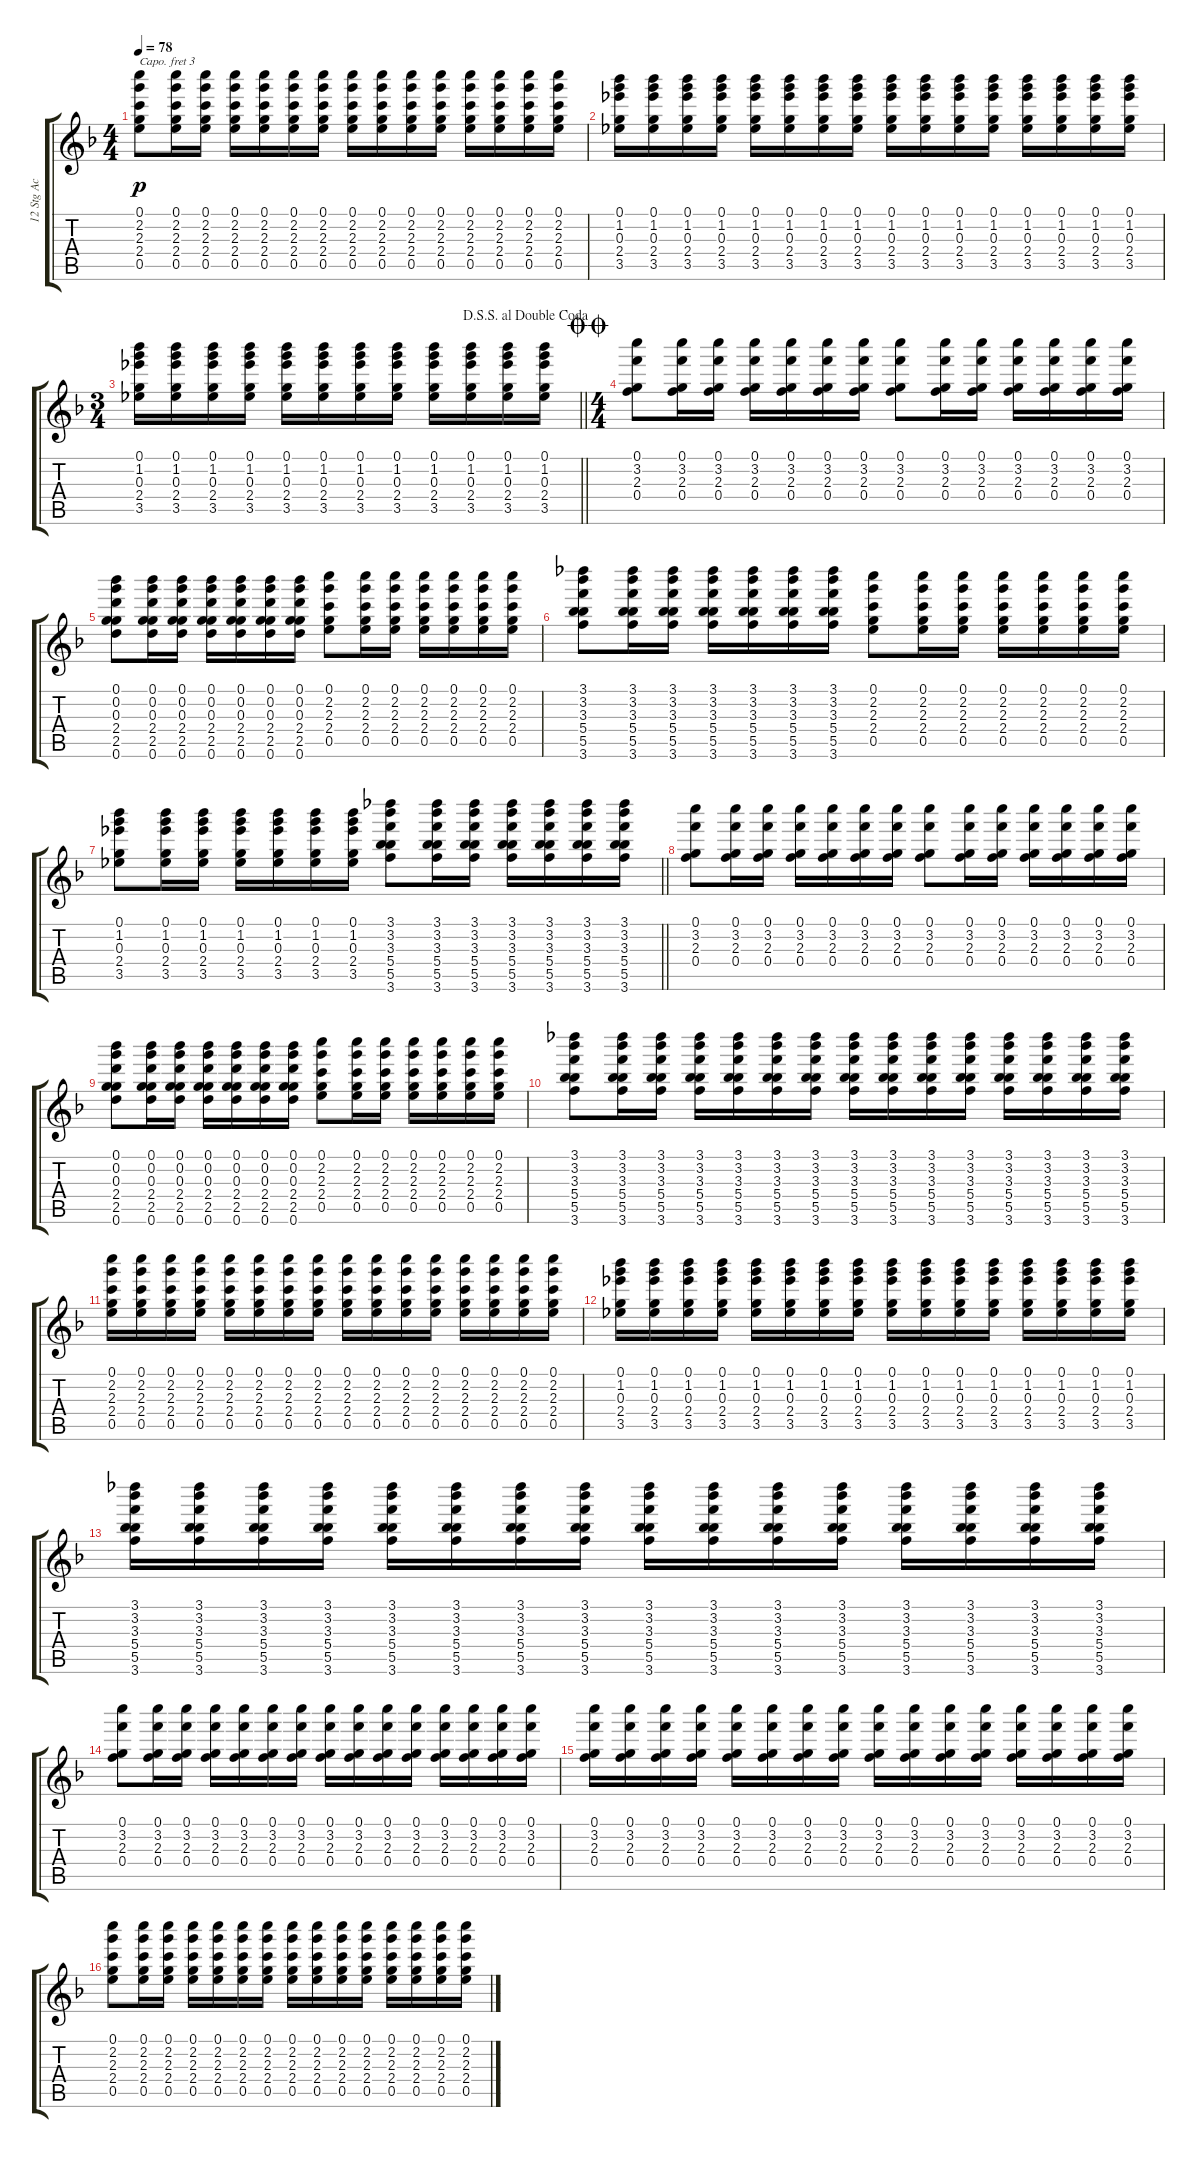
\track (" 12 Stg Acoustic Gtr.(steel)" " 12 Stg Ac") {instrument acousticguitarsteel}
\staff {score tabs}
\capo 3
\tuning (E4 B3 G5 D5 A4 E4) {hide}
\ts (4 4)
\tempo 78
\clef g2
\ks f
(0.1 2.2 2.3 2.4 0.5).8{dy p} (0.1 2.2 2.3 2.4 0.5).16 (0.1 2.2 2.3 2.4 0.5).16 (0.1 2.2 2.3 2.4 0.5).16 (0.1 2.2 2.3 2.4 0.5).16 (0.1 2.2 2.3 2.4 0.5).16 (0.1 2.2 2.3 2.4 0.5).16 (0.1 2.2 2.3 2.4 0.5).16 (0.1 2.2 2.3 2.4 0.5).16 (0.1 2.2 2.3 2.4 0.5).16 (0.1 2.2 2.3 2.4 0.5).16 (0.1 2.2 2.3 2.4 0.5).16 (0.1 2.2 2.3 2.4 0.5).16 (0.1 2.2 2.3 2.4 0.5).16 (0.1 2.2 2.3 2.4 0.5).16 |
(0.1 1.2 0.3 2.4 3.5).16 (0.1 1.2 0.3 2.4 3.5).16 (0.1 1.2 0.3 2.4 3.5).16 (0.1 1.2 0.3 2.4 3.5).16 (0.1 1.2 0.3 2.4 3.5).16 (0.1 1.2 0.3 2.4 3.5).16 (0.1 1.2 0.3 2.4 3.5).16 (0.1 1.2 0.3 2.4 3.5).16 (0.1 1.2 0.3 2.4 3.5).16 (0.1 1.2 0.3 2.4 3.5).16 (0.1 1.2 0.3 2.4 3.5).16 (0.1 1.2 0.3 2.4 3.5).16 (0.1 1.2 0.3 2.4 3.5).16 (0.1 1.2 0.3 2.4 3.5).16 (0.1 1.2 0.3 2.4 3.5).16 (0.1 1.2 0.3 2.4 3.5).16 |
\ts (3 4)
\jump dalsegnosegnoaldoublecoda
\barLineRight lightlight
(0.1 1.2 0.3 2.4 3.5).16 (0.1 1.2 0.3 2.4 3.5).16 (0.1 1.2 0.3 2.4 3.5).16 (0.1 1.2 0.3 2.4 3.5).16 (0.1 1.2 0.3 2.4 3.5).16 (0.1 1.2 0.3 2.4 3.5).16 (0.1 1.2 0.3 2.4 3.5).16 (0.1 1.2 0.3 2.4 3.5).16 (0.1 1.2 0.3 2.4 3.5).16 (0.1 1.2 0.3 2.4 3.5).16 (0.1 1.2 0.3 2.4 3.5).16 (0.1 1.2 0.3 2.4 3.5).16 |
\ts (4 4)
\jump doublecoda
(0.1 3.2 2.3 0.4).8 (0.1 3.2 2.3 0.4).16 (0.1 3.2 2.3 0.4).16 (0.1 3.2 2.3 0.4).16 (0.1 3.2 2.3 0.4).16 (0.1 3.2 2.3 0.4).16 (0.1 3.2 2.3 0.4).16 (0.1 3.2 2.3 0.4).8 (0.1 3.2 2.3 0.4).16 (0.1 3.2 2.3 0.4).16 (0.1 3.2 2.3 0.4).16 (0.1 3.2 2.3 0.4).16 (0.1 3.2 2.3 0.4).16 (0.1 3.2 2.3 0.4).16 |
(0.1 0.2 0.3 2.4 2.5 0.6).8 (0.1 0.2 0.3 2.4 2.5 0.6).16 (0.1 0.2 0.3 2.4 2.5 0.6).16 (0.1 0.2 0.3 2.4 2.5 0.6).16 (0.1 0.2 0.3 2.4 2.5 0.6).16 (0.1 0.2 0.3 2.4 2.5 0.6).16 (0.1 0.2 0.3 2.4 2.5 0.6).16 (0.1 2.2 2.3 2.4 0.5).8 (0.1 2.2 2.3 2.4 0.5).16 (0.1 2.2 2.3 2.4 0.5).16 (0.1 2.2 2.3 2.4 0.5).16 (0.1 2.2 2.3 2.4 0.5).16 (0.1 2.2 2.3 2.4 0.5).16 (0.1 2.2 2.3 2.4 0.5).16 |
(3.1 3.2 3.3 5.4 5.5 3.6).8 (3.1 3.2 3.3 5.4 5.5 3.6).16 (3.1 3.2 3.3 5.4 5.5 3.6).16 (3.1 3.2 3.3 5.4 5.5 3.6).16 (3.1 3.2 3.3 5.4 5.5 3.6).16 (3.1 3.2 3.3 5.4 5.5 3.6).16 (3.1 3.2 3.3 5.4 5.5 3.6).16 (0.1 2.2 2.3 2.4 0.5).8 (0.1 2.2 2.3 2.4 0.5).16 (0.1 2.2 2.3 2.4 0.5).16 (0.1 2.2 2.3 2.4 0.5).16 (0.1 2.2 2.3 2.4 0.5).16 (0.1 2.2 2.3 2.4 0.5).16 (0.1 2.2 2.3 2.4 0.5).16 |
\barLineRight lightlight
(0.1 1.2 0.3 2.4 3.5).8 (0.1 1.2 0.3 2.4 3.5).16 (0.1 1.2 0.3 2.4 3.5).16 (0.1 1.2 0.3 2.4 3.5).16 (0.1 1.2 0.3 2.4 3.5).16 (0.1 1.2 0.3 2.4 3.5).16 (0.1 1.2 0.3 2.4 3.5).16 (3.1 3.2 3.3 5.4 5.5 3.6).8 (3.1 3.2 3.3 5.4 5.5 3.6).16 (3.1 3.2 3.3 5.4 5.5 3.6).16 (3.1 3.2 3.3 5.4 5.5 3.6).16 (3.1 3.2 3.3 5.4 5.5 3.6).16 (3.1 3.2 3.3 5.4 5.5 3.6).16 (3.1 3.2 3.3 5.4 5.5 3.6).16 |
(0.1 3.2 2.3 0.4).8 (0.1 3.2 2.3 0.4).16 (0.1 3.2 2.3 0.4).16 (0.1 3.2 2.3 0.4).16 (0.1 3.2 2.3 0.4).16 (0.1 3.2 2.3 0.4).16 (0.1 3.2 2.3 0.4).16 (0.1 3.2 2.3 0.4).8 (0.1 3.2 2.3 0.4).16 (0.1 3.2 2.3 0.4).16 (0.1 3.2 2.3 0.4).16 (0.1 3.2 2.3 0.4).16 (0.1 3.2 2.3 0.4).16 (0.1 3.2 2.3 0.4).16 |
(0.1 0.2 0.3 2.4 2.5 0.6).8 (0.1 0.2 0.3 2.4 2.5 0.6).16 (0.1 0.2 0.3 2.4 2.5 0.6).16 (0.1 0.2 0.3 2.4 2.5 0.6).16 (0.1 0.2 0.3 2.4 2.5 0.6).16 (0.1 0.2 0.3 2.4 2.5 0.6).16 (0.1 0.2 0.3 2.4 2.5 0.6).16 (0.1 2.2 2.3 2.4 0.5).8 (0.1 2.2 2.3 2.4 0.5).16 (0.1 2.2 2.3 2.4 0.5).16 (0.1 2.2 2.3 2.4 0.5).16 (0.1 2.2 2.3 2.4 0.5).16 (0.1 2.2 2.3 2.4 0.5).16 (0.1 2.2 2.3 2.4 0.5).16 |
(3.1 3.2 3.3 5.4 5.5 3.6).8 (3.1 3.2 3.3 5.4 5.5 3.6).16 (3.1 3.2 3.3 5.4 5.5 3.6).16 (3.1 3.2 3.3 5.4 5.5 3.6).16 (3.1 3.2 3.3 5.4 5.5 3.6).16 (3.1 3.2 3.3 5.4 5.5 3.6).16 (3.1 3.2 3.3 5.4 5.5 3.6).16 (3.1 3.2 3.3 5.4 5.5 3.6).16 (3.1 3.2 3.3 5.4 5.5 3.6).16 (3.1 3.2 3.3 5.4 5.5 3.6).16 (3.1 3.2 3.3 5.4 5.5 3.6).16 (3.1 3.2 3.3 5.4 5.5 3.6).16 (3.1 3.2 3.3 5.4 5.5 3.6).16 (3.1 3.2 3.3 5.4 5.5 3.6).16 (3.1 3.2 3.3 5.4 5.5 3.6).16 |
(0.1 2.2 2.3 2.4 0.5).16 (0.1 2.2 2.3 2.4 0.5).16 (0.1 2.2 2.3 2.4 0.5).16 (0.1 2.2 2.3 2.4 0.5).16 (0.1 2.2 2.3 2.4 0.5).16 (0.1 2.2 2.3 2.4 0.5).16 (0.1 2.2 2.3 2.4 0.5).16 (0.1 2.2 2.3 2.4 0.5).16 (0.1 2.2 2.3 2.4 0.5).16 (0.1 2.2 2.3 2.4 0.5).16 (0.1 2.2 2.3 2.4 0.5).16 (0.1 2.2 2.3 2.4 0.5).16 (0.1 2.2 2.3 2.4 0.5).16 (0.1 2.2 2.3 2.4 0.5).16 (0.1 2.2 2.3 2.4 0.5).16 (0.1 2.2 2.3 2.4 0.5).16 |
(0.1 1.2 0.3 2.4 3.5).16 (0.1 1.2 0.3 2.4 3.5).16 (0.1 1.2 0.3 2.4 3.5).16 (0.1 1.2 0.3 2.4 3.5).16 (0.1 1.2 0.3 2.4 3.5).16 (0.1 1.2 0.3 2.4 3.5).16 (0.1 1.2 0.3 2.4 3.5).16 (0.1 1.2 0.3 2.4 3.5).16 (0.1 1.2 0.3 2.4 3.5).16 (0.1 1.2 0.3 2.4 3.5).16 (0.1 1.2 0.3 2.4 3.5).16 (0.1 1.2 0.3 2.4 3.5).16 (0.1 1.2 0.3 2.4 3.5).16 (0.1 1.2 0.3 2.4 3.5).16 (0.1 1.2 0.3 2.4 3.5).16 (0.1 1.2 0.3 2.4 3.5).16 |
(3.1 3.2 3.3 5.4 5.5 3.6).16 (3.1 3.2 3.3 5.4 5.5 3.6).16 (3.1 3.2 3.3 5.4 5.5 3.6).16 (3.1 3.2 3.3 5.4 5.5 3.6).16 (3.1 3.2 3.3 5.4 5.5 3.6).16 (3.1 3.2 3.3 5.4 5.5 3.6).16 (3.1 3.2 3.3 5.4 5.5 3.6).16 (3.1 3.2 3.3 5.4 5.5 3.6).16 (3.1 3.2 3.3 5.4 5.5 3.6).16 (3.1 3.2 3.3 5.4 5.5 3.6).16 (3.1 3.2 3.3 5.4 5.5 3.6).16 (3.1 3.2 3.3 5.4 5.5 3.6).16 (3.1 3.2 3.3 5.4 5.5 3.6).16 (3.1 3.2 3.3 5.4 5.5 3.6).16 (3.1 3.2 3.3 5.4 5.5 3.6).16 (3.1 3.2 3.3 5.4 5.5 3.6).16 |
(0.1 3.2 2.3 0.4).8 (0.1 3.2 2.3 0.4).16 (0.1 3.2 2.3 0.4).16 (0.1 3.2 2.3 0.4).16 (0.1 3.2 2.3 0.4).16 (0.1 3.2 2.3 0.4).16 (0.1 3.2 2.3 0.4).16 (0.1 3.2 2.3 0.4).16 (0.1 3.2 2.3 0.4).16 (0.1 3.2 2.3 0.4).16 (0.1 3.2 2.3 0.4).16 (0.1 3.2 2.3 0.4).16 (0.1 3.2 2.3 0.4).16 (0.1 3.2 2.3 0.4).16 (0.1 3.2 2.3 0.4).16 |
(0.1 3.2 2.3 0.4).16 (0.1 3.2 2.3 0.4).16 (0.1 3.2 2.3 0.4).16 (0.1 3.2 2.3 0.4).16 (0.1 3.2 2.3 0.4).16 (0.1 3.2 2.3 0.4).16 (0.1 3.2 2.3 0.4).16 (0.1 3.2 2.3 0.4).16 (0.1 3.2 2.3 0.4).16 (0.1 3.2 2.3 0.4).16 (0.1 3.2 2.3 0.4).16 (0.1 3.2 2.3 0.4).16 (0.1 3.2 2.3 0.4).16 (0.1 3.2 2.3 0.4).16 (0.1 3.2 2.3 0.4).16 (0.1 3.2 2.3 0.4).16 |
(0.1 2.2 2.3 2.4 0.5).8 (0.1 2.2 2.3 2.4 0.5).16 (0.1 2.2 2.3 2.4 0.5).16 (0.1 2.2 2.3 2.4 0.5).16 (0.1 2.2 2.3 2.4 0.5).16 (0.1 2.2 2.3 2.4 0.5).16 (0.1 2.2 2.3 2.4 0.5).16 (0.1 2.2 2.3 2.4 0.5).16 (0.1 2.2 2.3 2.4 0.5).16 (0.1 2.2 2.3 2.4 0.5).16 (0.1 2.2 2.3 2.4 0.5).16 (0.1 2.2 2.3 2.4 0.5).16 (0.1 2.2 2.3 2.4 0.5).16 (0.1 2.2 2.3 2.4 0.5).16 (0.1 2.2 2.3 2.4 0.5).16
